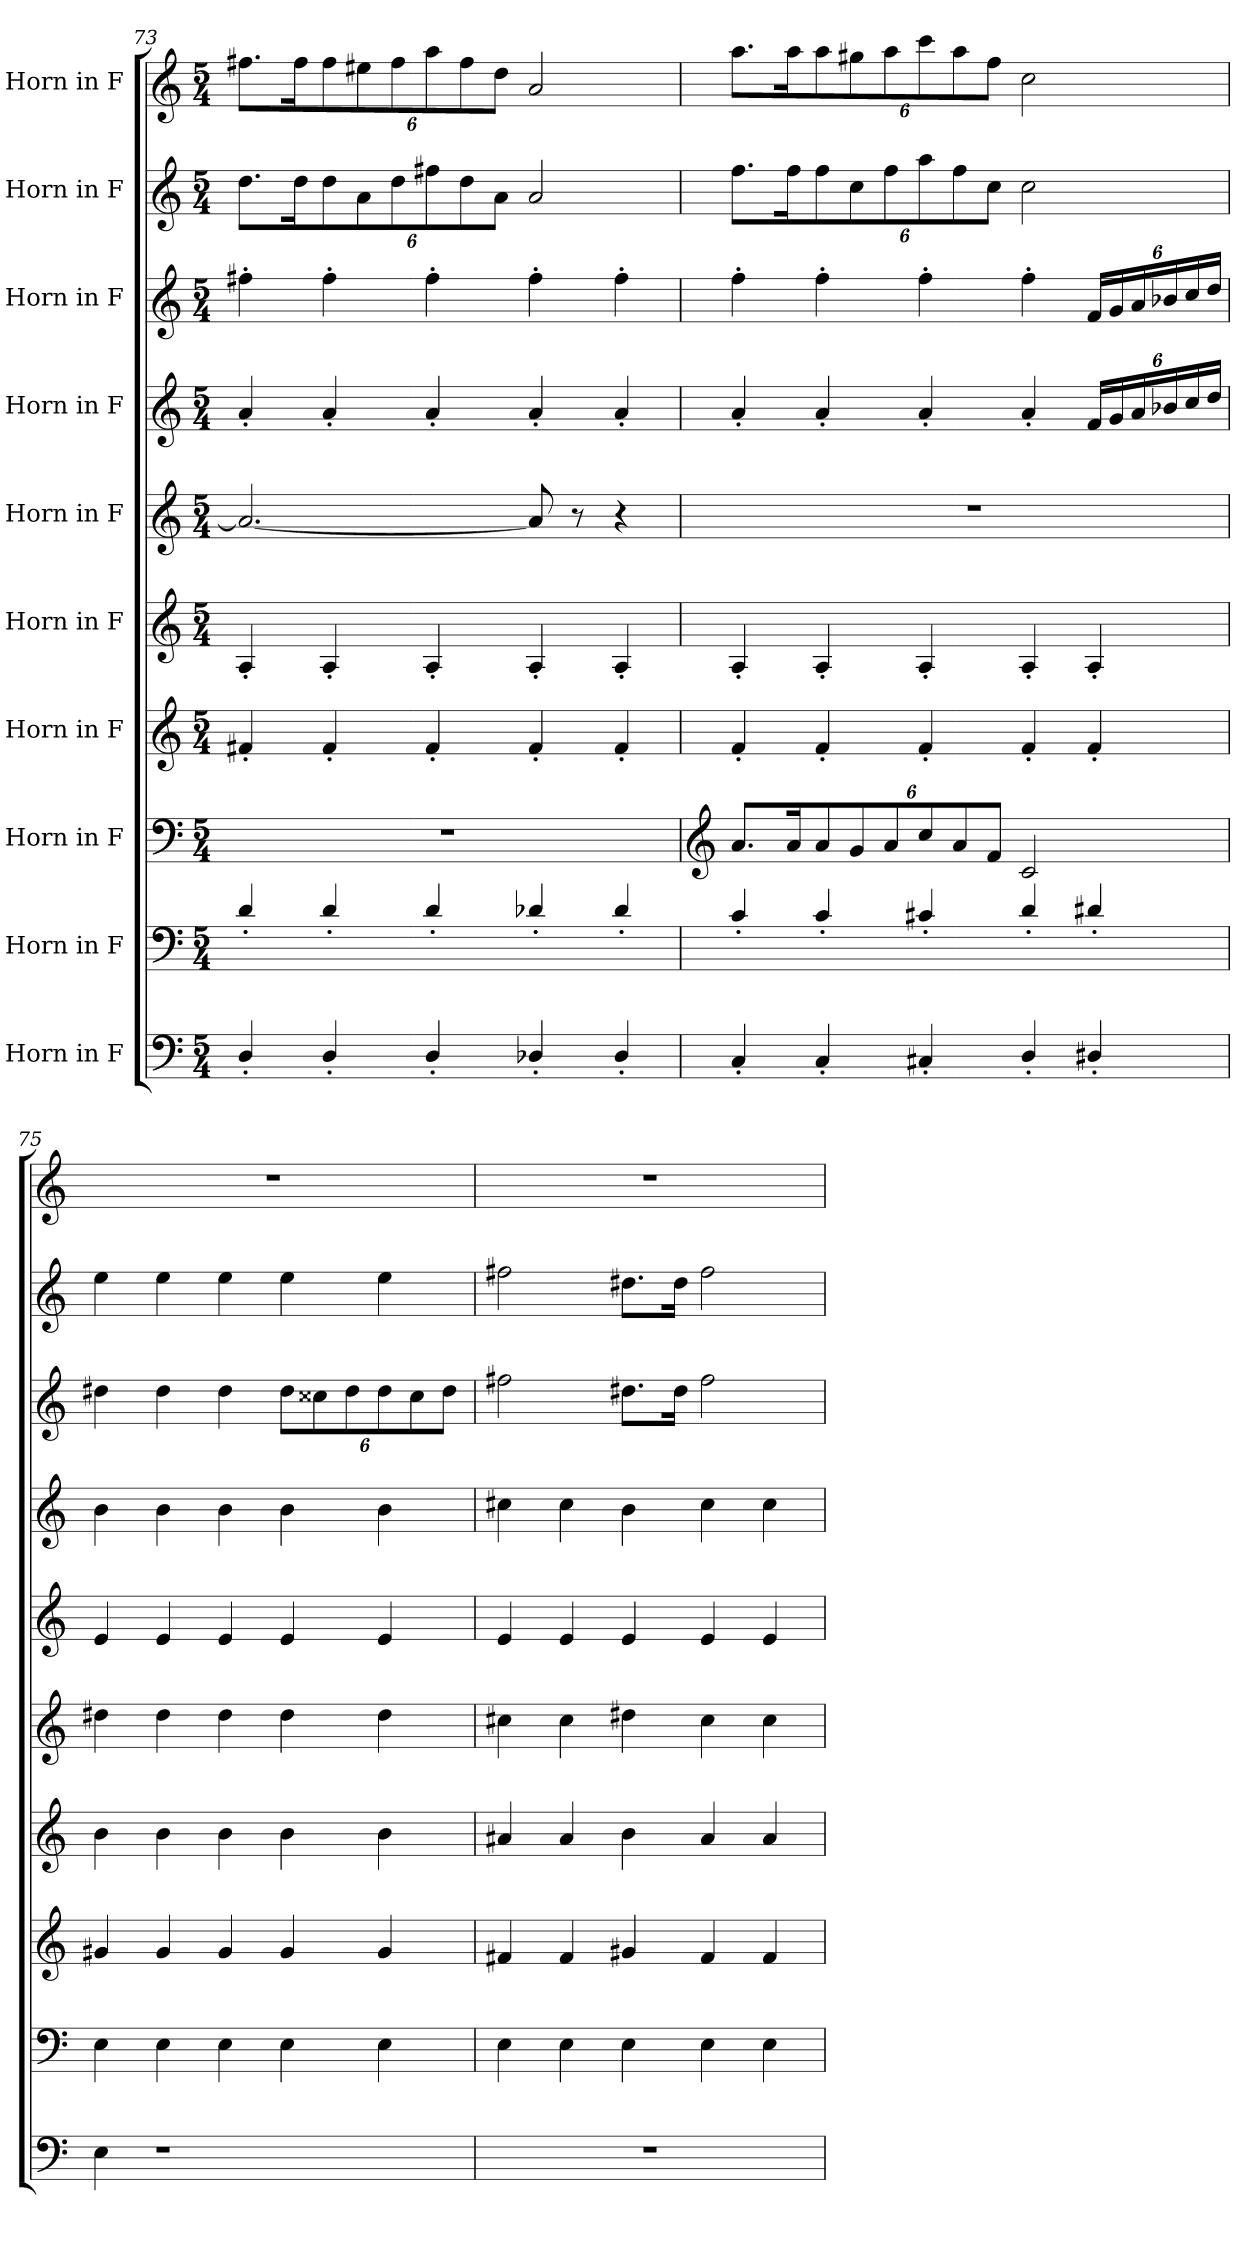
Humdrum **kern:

**kern	**kern	**kern	**kern	**kern	**kern	**kern	**kern	**kern	**kern
*part10	*part9	*part8	*part7	*part6	*part5	*part4	*part3	*part2	*part1
*staff10	*staff9	*staff8	*staff7	*staff6	*staff5	*staff4	*staff3	*staff2	*staff1
*I"Horn in F	*I"Horn in F	*I"Horn in F	*I"Horn in F	*I"Horn in F	*I"Horn in F	*I"Horn in F	*I"Horn in F	*I"Horn in F	*I"Horn in F
*clefF4	*clefF4	*clefF4	*clefG2	*clefG2	*clefG2	*clefG2	*clefG2	*clefG2	*clefG2
*ITrd4c7	*ITrd4c7	*ITrd4c7	*ITrd4c7	*ITrd4c7	*ITrd4c7	*ITrd4c7	*ITrd4c7	*ITrd4c7	*ITrd4c7
*k[b-]	*k[b-]	*k[b-]	*k[b-]	*k[b-]	*k[b-]	*k[b-]	*k[b-]	*k[b-]	*k[b-]
*M5/4	*M5/4	*M5/4	*M5/4	*M5/4	*M5/4	*M5/4	*M5/4	*M5/4	*M5/4
=73	=73	=73	=73	=73	=73	=73	=73	=73	=73
4GG'/	4G'/	4%5r	4Bn'/	4D'/	2.d/_	4d'/	4bn'\	8.g\L	8.bn\L
.	.	.	.	.	.	.	.	16g\K	16b\K
*	*	*	*	*	*	*	*	*Xbrackettup	*Xbrackettup
4GG'/	4G'/	.	4B'/	4D'/	.	4d'/	4b'\	12g\	12b\
.	.	.	.	.	.	.	.	12d\	12a#X\
.	.	.	.	.	.	.	.	12g\	12b\
4GG'/	4G'/	.	4B'/	4D'/	.	4d'/	4b'\	12bn\	12dd\
.	.	.	.	.	.	.	.	12g\	12b\
.	.	.	.	.	.	.	.	12d\J	12g\J
4GG-X'/	4G-X'/	.	4B'/	4D'/	8d/]	4d'/	4b'\	2d/	2d/
.	.	.	.	.	8r	.	.	.	.
4GG-'/	4G-'/	.	4B'/	4D'/	4r	4d'/	4b'\	.	.
=74	=74	=74	=74	=74	=74	=74	=74	=74	=74
*	*	*clefG2	*	*	*	*	*	*	*
4FF'/	4F'/	8.d/L	4B-'/	4D'/	4%5r	4d'/	4b-'\	8.b-\L	8.dd\L
.	.	16d/K	.	.	.	.	.	16b-\K	16dd\K
*	*	*Xbrackettup	*	*	*	*	*	*	*
4FF'/	4F'/	12d/	4B-'/	4D'/	.	4d'/	4b-'\	12b-\	12dd\
.	.	12c/	.	.	.	.	.	12f\	12cc#X\
.	.	12d/	.	.	.	.	.	12b-\	12dd\
4FF#X'/	4F#X'/	12f/	4B-'/	4D'/	.	4d'/	4b-'\	12dd\	12ff\
.	.	12d/	.	.	.	.	.	12b-\	12dd\
.	.	12B-/J	.	.	.	.	.	12f\J	12b-\J
4GG'/	4G'/	2F/	4B-'/	4D'/	.	4d'/	4b-'\	2f\	2f\
*	*	*	*	*	*	*Xbrackettup	*Xbrackettup	*	*
4GG#X'/	4G#X'/	.	4B-'/	4D'/	.	24B-/LL	24B-/LL	.	.
.	.	.	.	.	.	24c/	24c/	.	.
.	.	.	.	.	.	24d/	24d/	.	.
.	.	.	.	.	.	24e-X/	24e-X/	.	.
.	.	.	.	.	.	24f/	24f/	.	.
.	.	.	.	.	.	24g/JJ	24g/JJ	.	.
=75	=75	=75	=75	=75	=75	=75	=75	=75	=75
4AA\	4AA\	4c#X/	4e\	4g#X\	4A/	4e\	4g#X\	4a\	4%5r
1r	4AA\	4c#/	4e\	4g#\	4A/	4e\	4g#\	4a\	.
.	4AA\	4c#/	4e\	4g#\	4A/	4e\	4g#\	4a\	.
.	4AA\	4c#/	4e\	4g#\	4A/	4e\	12g#\L	4a\	.
.	.	.	.	.	.	.	12f##X\	.	.
.	.	.	.	.	.	.	12g#\	.	.
.	4AA\	4c#/	4e\	4g#\	4A/	4e\	12g#\	4a\	.
.	.	.	.	.	.	.	12f##\	.	.
.	.	.	.	.	.	.	12g#\J	.	.
!!LO:PB:g=z
=76	=76	=76	=76	=76	=76	=76	=76	=76	=76
4%5r	4AA\	4Bn/	4d#X/	4f#X\	4A/	4f#X\	2bn\	2bn\	4%5r
.	4AA\	4B/	4d#/	4f#\	4A/	4f#\	.	.	.
.	4AA\	4c#X/	4e\	4g#X\	4A/	4e\	8.g#X\L	8.g#X\L	.
.	.	.	.	.	.	.	16g#\Jk	16g#\Jk	.
.	4AA\	4B/	4d#/	4f#\	4A/	4f#\	2b\	2b\	.
.	4AA\	4B/	4d#/	4f#\	4A/	4f#\	.	.	.
=	=	=	=	=	=	=	=	=	=
*-	*-	*-	*-	*-	*-	*-	*-	*-	*-
